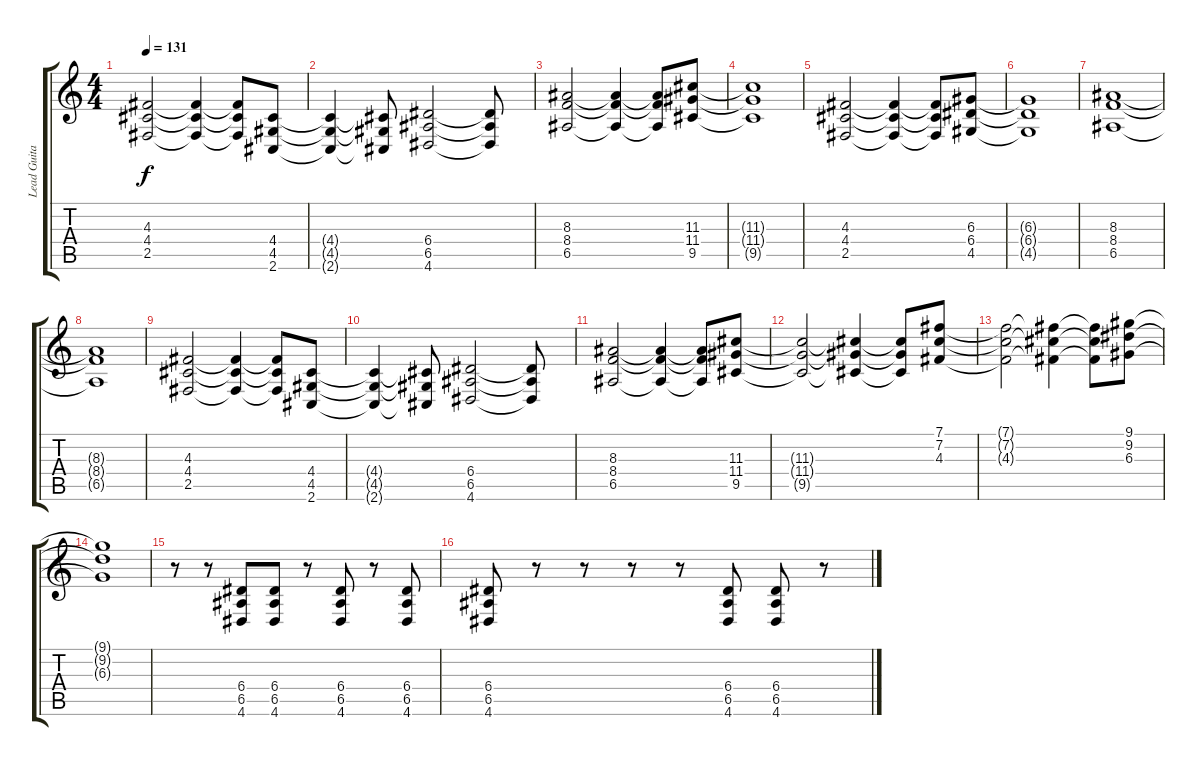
\track ("Lead Guitar, Effects" "Lead Guita") {instrument distortionguitar}
\staff {score tabs}
\tuning (B3 Gb3 D3 A2 E2 B1) {hide}
\ts (4 4)
\tempo 131
\clef g2
\ks c
(4.3 4.4 2.5).2{dy f} (4.3{t} 4.4{t} 2.5{t}).4 (4.3{t} 4.4{t} 2.5{t}).8 (4.4 4.5 2.6).8 |
(4.4{t} 4.5{t} 2.6{t}).4 (4.4{t} 4.5{t} 2.6{t}).8 (6.4 6.5 4.6).2 (6.4{t} 6.5{t} 4.6{t}).8 |
(8.3 8.4 6.5).2 (8.3{t} 8.4{t} 6.5{t}).4 (8.3{t} 8.4{t} 6.5{t}).8 (11.3 11.4 9.5).8 |
(11.3{t} 11.4{t} 9.5{t}).1 |
(4.3 4.4 2.5).2 (4.3{t} 4.4{t} 2.5{t}).4 (4.3{t} 4.4{t} 2.5{t}).8 (6.3 6.4 4.5).8 |
(6.3{t} 6.4{t} 4.5{t}).1 |
(8.3 8.4 6.5).1{volume 12 balance 6} |
(8.3{t} 8.4{t} 6.5{t}).1 |
(4.3 4.4 2.5).2 (4.3{t} 4.4{t} 2.5{t}).4 (4.3{t} 4.4{t} 2.5{t}).8 (4.4 4.5 2.6).8 |
(4.4{t} 4.5{t} 2.6{t}).4 (4.4{t} 4.5{t} 2.6{t}).8 (6.4 6.5 4.6).2 (6.4{t} 6.5{t} 4.6{t}).8 |
(8.3 8.4 6.5).2 (8.3{t} 8.4{t} 6.5{t}).4 (8.3{t} 8.4{t} 6.5{t}).8 (11.3 11.4 9.5).8 |
(11.3{t} 11.4{t} 9.5{t}).2 (11.3{t} 11.4{t} 9.5{t}).4 (11.3{t} 11.4{t} 9.5{t}).8 (7.1 7.2 4.3).8 |
(7.1{t} 7.2{t} 4.3{t}).2 (7.1{t} 7.2{t} 4.3{t}).4 (7.1{t} 7.2{t} 4.3{t}).8 (9.1 9.2 6.3).8 |
(9.1{t} 9.2{t} 6.3{t}).1 |
r.8{volume 15 balance 8} r.8 (6.4 6.5 4.6).8 (6.4 6.5 4.6).8 r.8 (6.4 6.5 4.6).8 r.8 (6.4 6.5 4.6).8 |
(6.4 6.5 4.6).8 r.8 r.8 r.8 r.8 (6.4 6.5 4.6).8 (6.4 6.5 4.6).8 r.8
